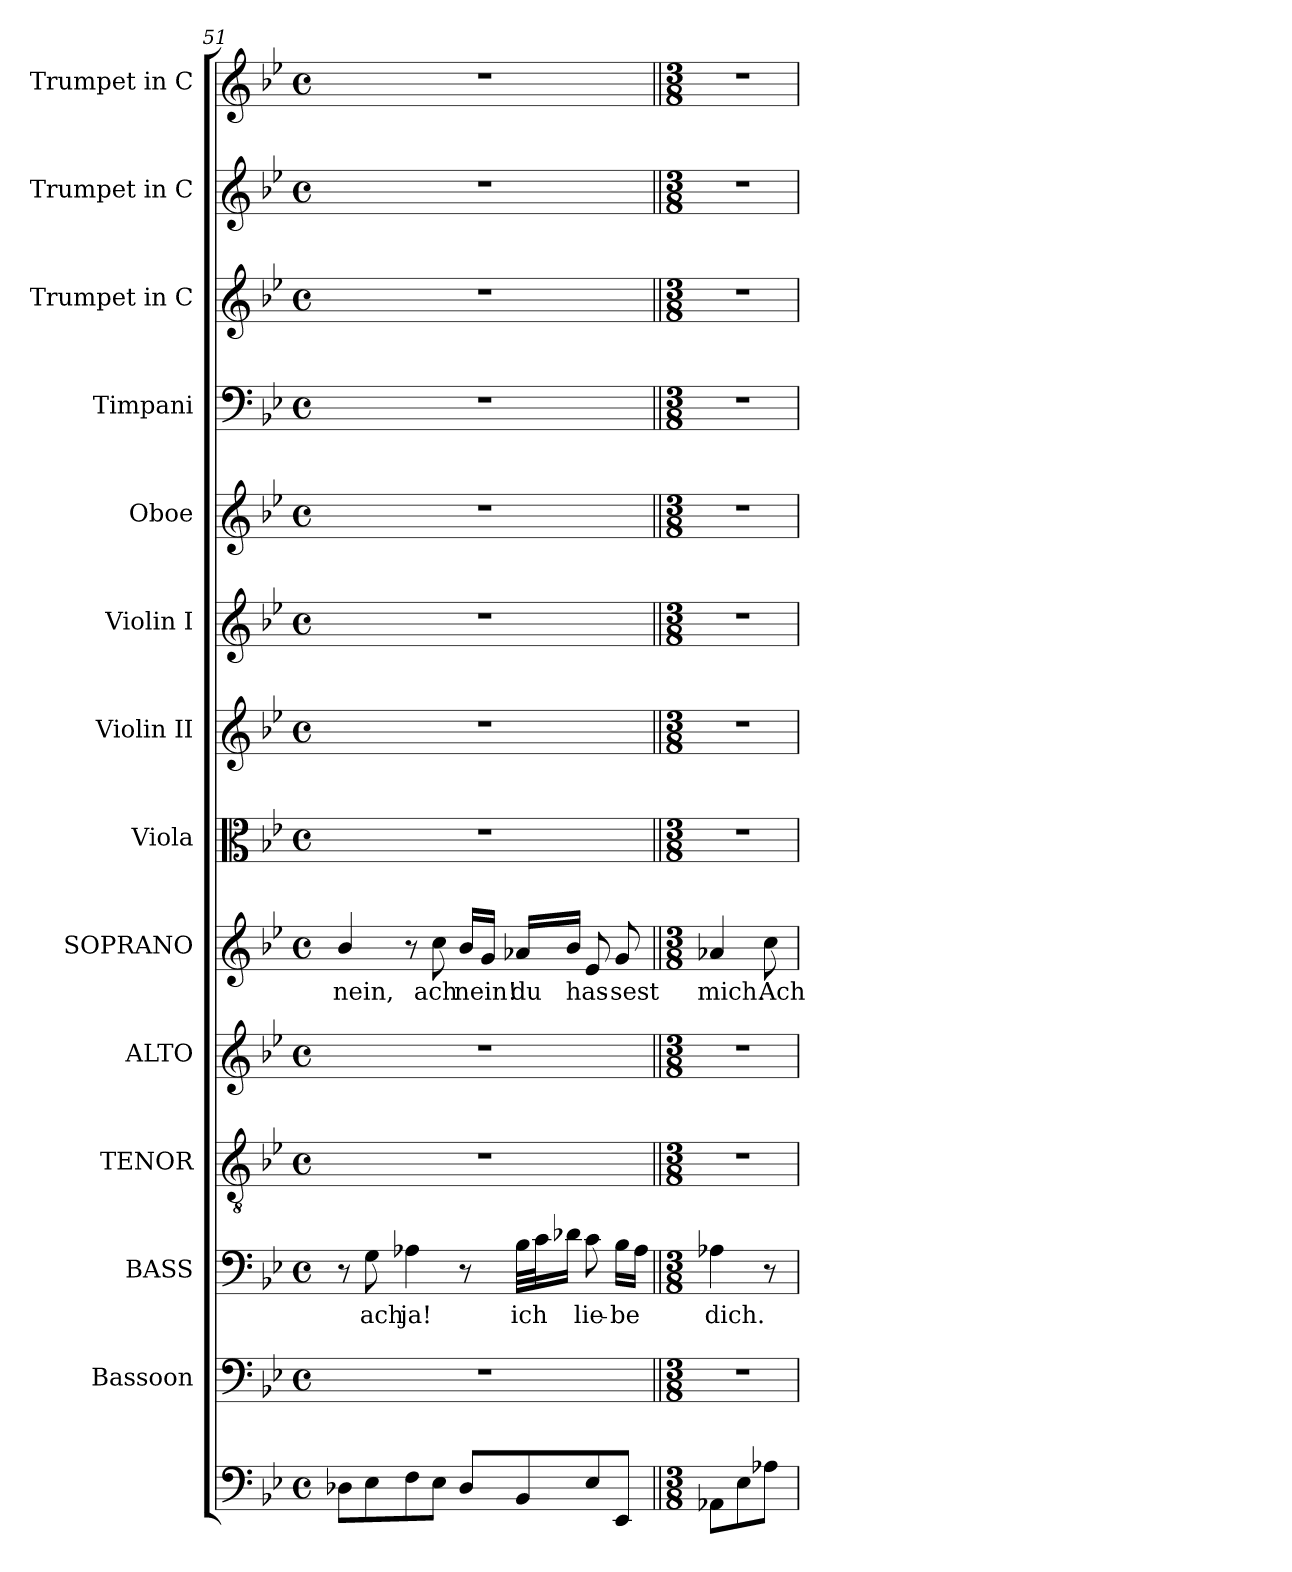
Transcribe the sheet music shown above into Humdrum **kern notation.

**kern	**kern	**kern	**text	**kern	**kern	**kern	**text	**kern	**kern	**kern	**kern	**kern	**kern	**kern	**kern
*part14	*part13	*part12	*part12	*part11	*part10	*part9	*part9	*part8	*part7	*part6	*part5	*part4	*part3	*part2	*part1
*staff14	*staff13	*staff12	*staff12	*staff11	*staff10	*staff9	*staff9	*staff8	*staff7	*staff6	*staff5	*staff4	*staff3	*staff2	*staff1
*	*I"Bassoon	*I"BASS	*	*I"TENOR	*I"ALTO	*I"SOPRANO	*	*I"Viola	*I"Violin II	*I"Violin I	*I"Oboe	*I"Timpani	*I"Trumpet in C	*I"Trumpet in C	*I"Trumpet in C
*	*	*	*	*	*I'Alto	*I'Soprano	*	*I'Viola	*I'Violin II	*I'Violin I	*I'Oboe	*I'Timp.	*	*	*
*clefF4	*clefF4	*clefF4	*	*clefGv2	*clefG2	*clefG2	*	*clefC3	*clefG2	*clefG2	*clefG2	*clefF4	*clefG2	*clefG2	*clefG2
*	*	*	*	*ITrd7c12	*	*	*	*	*	*	*	*	*	*	*
*k[b-e-]	*k[b-e-]	*k[b-e-]	*	*k[b-e-]	*k[b-e-]	*k[b-e-]	*	*k[b-e-]	*k[b-e-]	*k[b-e-]	*k[b-e-]	*k[b-e-]	*k[b-e-]	*k[b-e-]	*k[b-e-]
*B-:	*B-:	*B-:	*	*B-:	*B-:	*B-:	*	*B-:	*B-:	*B-:	*B-:	*B-:	*B-:	*B-:	*B-:
*M4/4	*M4/4	*M4/4	*	*M4/4	*M4/4	*M4/4	*	*M4/4	*M4/4	*M4/4	*M4/4	*M4/4	*M4/4	*M4/4	*M4/4
*met(c)	*met(c)	*met(c)	*	*met(c)	*met(c)	*met(c)	*	*met(c)	*met(c)	*met(c)	*met(c)	*met(c)	*met(c)	*met(c)	*met(c)
=51	=51	=51	=51	=51	=51	=51	=51	=51	=51	=51	=51	=51	=51	=51	=51
!	!	!	!	!	!	!	!LO:LY:b:color=#000000	!	!	!	!	!	!	!	!
8D-Xi\L	1r	8r	.	1r	1r	4b-i/	nein,	1r	1r	1r	1r	1r	1r	1r	1r
!	!	!	!LO:LY:b:color=#000000	!	!	!	!	!	!	!	!	!	!	!	!
8E-i\	.	8Gi\	ach	.	.	.	.	.	.	.	.	.	.	.	.
!	!	!	!LO:LY:b:color=#000000	!	!	!	!	!	!	!	!	!	!	!	!
8Fi\	.	4A-Xi\	ja!	.	.	8r	.	.	.	.	.	.	.	.	.
!	!	!	!	!	!	!	!LO:LY:b:color=#000000	!	!	!	!	!	!	!	!
8E-i\J	.	.	.	.	.	8cci\	ach	.	.	.	.	.	.	.	.
!	!	!	!	!	!	!	!LO:LY:b:color=#000000	!	!	!	!	!	!	!	!
8D-i/L	.	8r	.	.	.	16b-i/LL	nein!	.	.	.	.	.	.	.	.
.	.	.	.	.	.	16gi/JJ	.	.	.	.	.	.	.	.	.
!	!	!	!LO:LY:b:color=#000000	!	!	!	!	!	!	!	!	!	!	!	!
!	!	!	!	!	!	!	!LO:LY:b:color=#000000	!	!	!	!	!	!	!	!
8BB-i/	.	32B-i\LLL	ich	.	.	16a-Xi/LL	du	.	.	.	.	.	.	.	.
.	.	32ci\J	.	.	.	.	.	.	.	.	.	.	.	.	.
.	.	16d-Xi\JJ	.	.	.	16b-i/JJ	.	.	.	.	.	.	.	.	.
!	!	!	!LO:LY:b:color=#000000	!	!	!	!	!	!	!	!	!	!	!	!
!	!	!	!	!	!	!	!LO:LY:b:color=#000000	!	!	!	!	!	!	!	!
8E-i/	.	8ci\	lie-	.	.	8e-i/	has-	.	.	.	.	.	.	.	.
!	!	!	!LO:LY:b:color=#000000	!	!	!	!	!	!	!	!	!	!	!	!
!	!	!	!	!	!	!	!LO:LY:b:color=#000000	!	!	!	!	!	!	!	!
8EE-i/J	.	16B-i\LL	-be	.	.	8gi/	-sest	.	.	.	.	.	.	.	.
.	.	16A-i\JJ	.	.	.	.	.	.	.	.	.	.	.	.	.
=52||	=52||	=52||	=52||	=52||	=52||	=52||	=52||	=52||	=52||	=52||	=52||	=52||	=52||	=52||	=52||
*M3/8	*M3/8	*M3/8	*	*M3/8	*M3/8	*M3/8	*	*M3/8	*M3/8	*M3/8	*M3/8	*M3/8	*M3/8	*M3/8	*M3/8
!	!LO:N:vis=1	!	!	!	!	!	!	!	!	!	!	!	!	!	!
!	!	!	!LO:LY:b:color=#000000	!LO:N:vis=1	!LO:N:vis=1	!	!	!	!	!	!	!	!	!	!
!	!	!	!	!	!	!	!LO:LY:b:color=#000000	!LO:N:vis=1	!LO:N:vis=1	!LO:N:vis=1	!LO:N:vis=1	!LO:N:vis=1	!LO:N:vis=1	!LO:N:vis=1	!LO:N:vis=1
8AA-Xi\L	4.r	4A-Xi\	dich.	4.r	4.r	4a-Xi/	mich.	4.r	4.r	4.r	4.r	4.r	4.r	4.r	4.r
8E-i\	.	.	.	.	.	.	.	.	.	.	.	.	.	.	.
!	!	!	!	!	!	!	!LO:LY:b:color=#000000	!	!	!	!	!	!	!	!
8A-Xi\J	.	8r	.	.	.	8cci\	Ach	.	.	.	.	.	.	.	.
=	=	=	=	=	=	=	=	=	=	=	=	=	=	=	=
*-	*-	*-	*-	*-	*-	*-	*-	*-	*-	*-	*-	*-	*-	*-	*-
